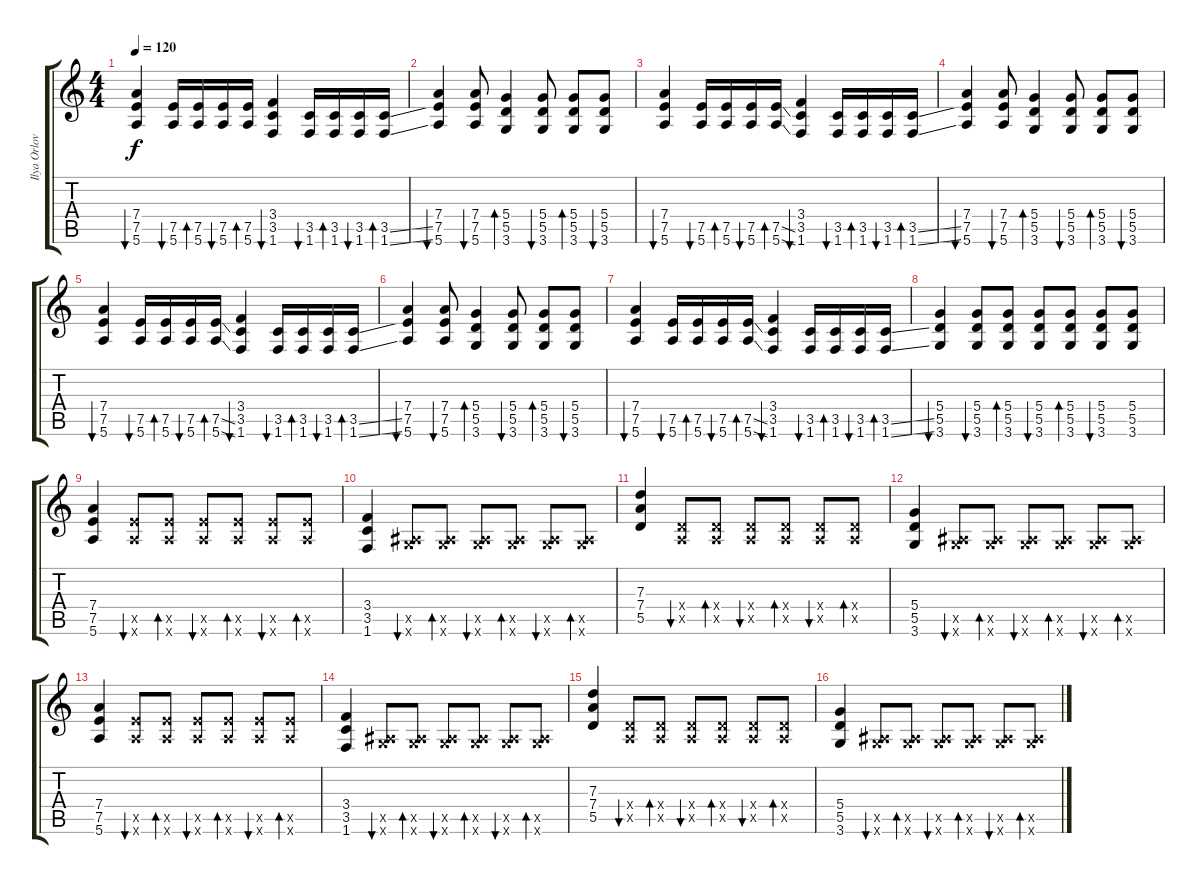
\track ("Ilya Orlov" "Ilya Orlov") {instrument distortionguitar}
\staff {score tabs}
\tuning (E4 B3 G3 D3 A2 E2) {hide}
\ts (4 4)
\tempo 120
\tempo 158
\tempo 120
\clef g2
\ks c
(7.4 7.5 5.6).4{bu 60 dy f instrument distortionguitar} (7.5 5.6).16{bu 60} (7.5 5.6).16{bd 60} (7.5 5.6).16{bu 60} (7.5 5.6).16{bd 60} (3.4 3.5 1.6).4{bu 60} (3.5 1.6).16{bu 60} (3.5 1.6).16{bd 60} (3.5 1.6).16{bu 60} (3.5{ss} 1.6{ss}).16{bd 60} |
(7.4 7.5 5.6).4{bu 60} (7.4 7.5 5.6).8{bu 60} (5.4 5.5 3.6).4{bd 60} (5.4 5.5 3.6).8{bu 60} (5.4 5.5 3.6).8{bd 60} (5.4 5.5 3.6).8{bu 60} |
(7.4 7.5 5.6).4{bu 60} (7.5 5.6).16{bu 60} (7.5 5.6).16{bd 60} (7.5 5.6).16{bu 60} (7.5{ss} 5.6{ss}).16{bd 60} (3.4 3.5 1.6).4{bu 60} (3.5 1.6).16{bu 60} (3.5 1.6).16{bd 60} (3.5 1.6).16{bu 60} (3.5{ss} 1.6{ss}).16{bd 60} |
(7.4 7.5 5.6).4{bu 60} (7.4 7.5 5.6).8{bu 60} (5.4 5.5 3.6).4{bd 60} (5.4 5.5 3.6).8{bu 60} (5.4 5.5 3.6).8{bd 60} (5.4 5.5 3.6).8{bu 60} |
(7.4 7.5 5.6).4{bu 60} (7.5 5.6).16{bu 60} (7.5 5.6).16{bd 60} (7.5 5.6).16{bu 60} (7.5{ss} 5.6{ss}).16{bd 60} (3.4 3.5 1.6).4{bu 60} (3.5 1.6).16{bu 60} (3.5 1.6).16{bd 60} (3.5 1.6).16{bu 60} (3.5{ss} 1.6{ss}).16{bd 60} |
(7.4 7.5 5.6).4{bu 60} (7.4 7.5 5.6).8{bu 60} (5.4 5.5 3.6).4{bd 60} (5.4 5.5 3.6).8{bu 60} (5.4 5.5 3.6).8{bd 60} (5.4 5.5 3.6).8{bu 60} |
(7.4 7.5 5.6).4{bu 60} (7.5 5.6).16{bu 60} (7.5 5.6).16{bd 60} (7.5 5.6).16{bu 60} (7.5{ss} 5.6{ss}).16{bd 60} (3.4 3.5 1.6).4{bu 60} (3.5 1.6).16{bu 60} (3.5 1.6).16{bd 60} (3.5 1.6).16{bu 60} (3.5{ss} 1.6{ss}).16{bd 60} |
(5.4 5.5 3.6).4{bu 60} (5.4 5.5 3.6).8{bu 60} (5.4 5.5 3.6).8{bd 60} (5.4 5.5 3.6).8{bu 60} (5.4 5.5 3.6).8{bd 60} (5.4 5.5 3.6).8{bu 60} (5.4 5.5 3.6).8 |
(7.4 7.5 5.6).4 (7.5{x} 5.6{x}).8{bu 60} (7.5{x} 5.6{x}).8{bd 60} (7.5{x} 5.6{x}).8{bu 60} (7.5{x} 5.6{x}).8{bd 60} (7.5{x} 5.6{x}).8{bu 60} (7.5{x} 5.6{x}).8{bd 60} |
(3.4 3.5 1.6).4 (1.5{x} 3.6{x}).8{bu 60} (1.5{x} 3.6{x}).8{bd 60} (1.5{x} 3.6{x}).8{bu 60} (1.5{x} 3.6{x}).8{bd 60} (1.5{x} 3.6{x}).8{bu 60} (1.5{x} 3.6{x}).8{bd 60} |
(7.3 7.4 5.5).4 (0.4{x} 0.5{x}).8{bu 60} (0.4{x} 0.5{x}).8{bd 60} (0.4{x} 0.5{x}).8{bu 60} (0.4{x} 0.5{x}).8{bd 60} (0.4{x} 0.5{x}).8{bu 60} (0.4{x} 0.5{x}).8{bd 60} |
(5.4 5.5 3.6).4 (1.5{x} 3.6{x}).8{bu 60} (1.5{x} 3.6{x}).8{bd 60} (1.5{x} 3.6{x}).8{bu 60} (1.5{x} 3.6{x}).8{bd 60} (1.5{x} 3.6{x}).8{bu 60} (1.5{x} 3.6{x}).8{bd 60} |
(7.4 7.5 5.6).4 (7.5{x} 5.6{x}).8{bu 60} (7.5{x} 5.6{x}).8{bd 60} (7.5{x} 5.6{x}).8{bu 60} (7.5{x} 5.6{x}).8{bd 60} (7.5{x} 5.6{x}).8{bu 60} (7.5{x} 5.6{x}).8{bd 60} |
(3.4 3.5 1.6).4 (1.5{x} 3.6{x}).8{bu 60} (1.5{x} 3.6{x}).8{bd 60} (1.5{x} 3.6{x}).8{bu 60} (1.5{x} 3.6{x}).8{bd 60} (1.5{x} 3.6{x}).8{bu 60} (1.5{x} 3.6{x}).8{bd 60} |
(7.3 7.4 5.5).4 (0.4{x} 0.5{x}).8{bu 60} (0.4{x} 0.5{x}).8{bd 60} (0.4{x} 0.5{x}).8{bu 60} (0.4{x} 0.5{x}).8{bd 60} (0.4{x} 0.5{x}).8{bu 60} (0.4{x} 0.5{x}).8{bd 60} |
(5.4 5.5 3.6).4 (1.5{x} 3.6{x}).8{bu 60} (1.5{x} 3.6{x}).8{bd 60} (1.5{x} 3.6{x}).8{bu 60} (1.5{x} 3.6{x}).8{bd 60} (1.5{x} 3.6{x}).8{bu 60} (1.5{x} 3.6{x}).8{bd 60}
